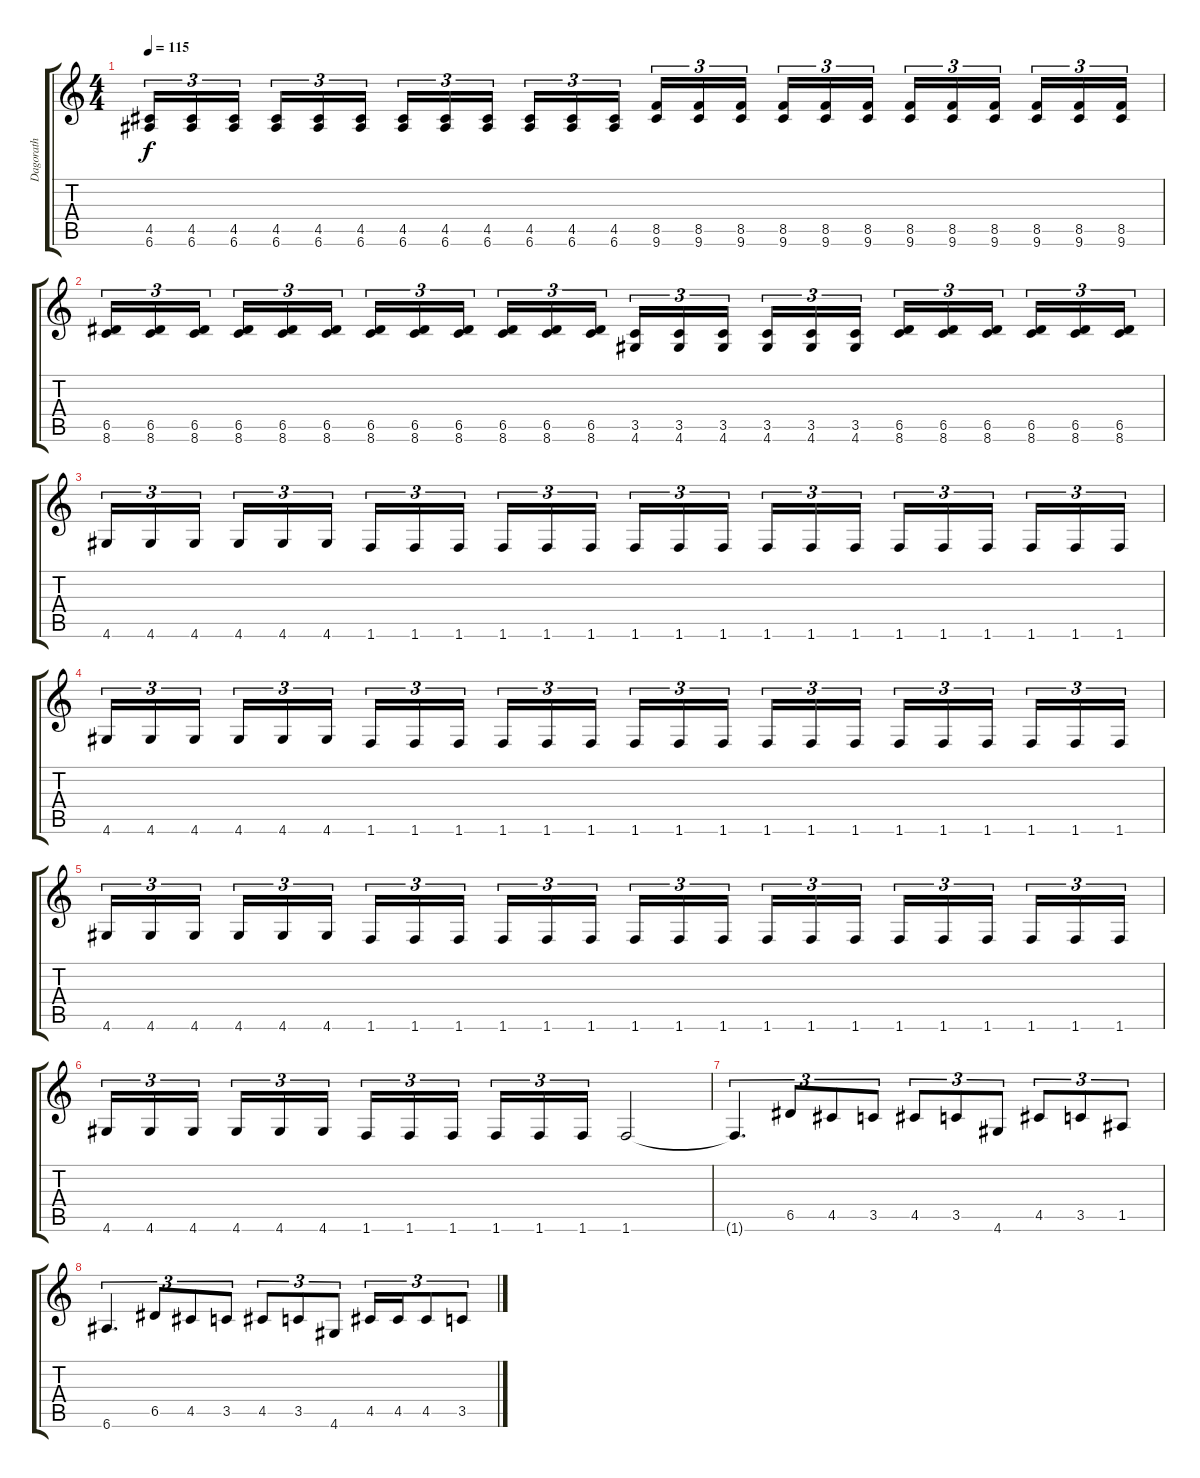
\track ("Dagorath" "Dagorath") {instrument distortionguitar}
\staff {score tabs}
\tuning (E4 B3 G3 D3 A2 E2) {hide}
\ts (4 4)
\tempo 115
\clef g2
\ks c
(4.5 6.6).16{tu (3 2) dy f} (4.5 6.6).16{tu (3 2)} (4.5 6.6).16{tu (3 2) beam splitsecondary} (4.5 6.6).16{tu (3 2)} (4.5 6.6).16{tu (3 2)} (4.5 6.6).16{tu (3 2)} (4.5 6.6).16{tu (3 2)} (4.5 6.6).16{tu (3 2)} (4.5 6.6).16{tu (3 2) beam splitsecondary} (4.5 6.6).16{tu (3 2)} (4.5 6.6).16{tu (3 2)} (4.5 6.6).16{tu (3 2)} (8.5 9.6).16{tu (3 2)} (8.5 9.6).16{tu (3 2)} (8.5 9.6).16{tu (3 2) beam splitsecondary} (8.5 9.6).16{tu (3 2)} (8.5 9.6).16{tu (3 2)} (8.5 9.6).16{tu (3 2)} (8.5 9.6).16{tu (3 2)} (8.5 9.6).16{tu (3 2)} (8.5 9.6).16{tu (3 2) beam splitsecondary} (8.5 9.6).16{tu (3 2)} (8.5 9.6).16{tu (3 2)} (8.5 9.6).16{tu (3 2)} |
(6.5 8.6).16{tu (3 2)} (6.5 8.6).16{tu (3 2)} (6.5 8.6).16{tu (3 2) beam splitsecondary} (6.5 8.6).16{tu (3 2)} (6.5 8.6).16{tu (3 2)} (6.5 8.6).16{tu (3 2)} (6.5 8.6).16{tu (3 2)} (6.5 8.6).16{tu (3 2)} (6.5 8.6).16{tu (3 2) beam splitsecondary} (6.5 8.6).16{tu (3 2)} (6.5 8.6).16{tu (3 2)} (6.5 8.6).16{tu (3 2)} (3.5 4.6).16{tu (3 2)} (3.5 4.6).16{tu (3 2)} (3.5 4.6).16{tu (3 2) beam splitsecondary} (3.5 4.6).16{tu (3 2)} (3.5 4.6).16{tu (3 2)} (3.5 4.6).16{tu (3 2)} (6.5 8.6).16{tu (3 2)} (6.5 8.6).16{tu (3 2)} (6.5 8.6).16{tu (3 2) beam splitsecondary} (6.5 8.6).16{tu (3 2)} (6.5 8.6).16{tu (3 2)} (6.5 8.6).16{tu (3 2)} |
4.6.16{tu (3 2)} 4.6.16{tu (3 2)} 4.6.16{tu (3 2) beam splitsecondary} 4.6.16{tu (3 2)} 4.6.16{tu (3 2)} 4.6.16{tu (3 2)} 1.6.16{tu (3 2)} 1.6.16{tu (3 2)} 1.6.16{tu (3 2) beam splitsecondary} 1.6.16{tu (3 2)} 1.6.16{tu (3 2)} 1.6.16{tu (3 2)} 1.6.16{tu (3 2)} 1.6.16{tu (3 2)} 1.6.16{tu (3 2) beam splitsecondary} 1.6.16{tu (3 2)} 1.6.16{tu (3 2)} 1.6.16{tu (3 2)} 1.6.16{tu (3 2)} 1.6.16{tu (3 2)} 1.6.16{tu (3 2) beam splitsecondary} 1.6.16{tu (3 2)} 1.6.16{tu (3 2)} 1.6.16{tu (3 2)} |
4.6.16{tu (3 2)} 4.6.16{tu (3 2)} 4.6.16{tu (3 2) beam splitsecondary} 4.6.16{tu (3 2)} 4.6.16{tu (3 2)} 4.6.16{tu (3 2)} 1.6.16{tu (3 2)} 1.6.16{tu (3 2)} 1.6.16{tu (3 2) beam splitsecondary} 1.6.16{tu (3 2)} 1.6.16{tu (3 2)} 1.6.16{tu (3 2)} 1.6.16{tu (3 2)} 1.6.16{tu (3 2)} 1.6.16{tu (3 2) beam splitsecondary} 1.6.16{tu (3 2)} 1.6.16{tu (3 2)} 1.6.16{tu (3 2)} 1.6.16{tu (3 2)} 1.6.16{tu (3 2)} 1.6.16{tu (3 2) beam splitsecondary} 1.6.16{tu (3 2)} 1.6.16{tu (3 2)} 1.6.16{tu (3 2)} |
4.6.16{tu (3 2)} 4.6.16{tu (3 2)} 4.6.16{tu (3 2) beam splitsecondary} 4.6.16{tu (3 2)} 4.6.16{tu (3 2)} 4.6.16{tu (3 2)} 1.6.16{tu (3 2)} 1.6.16{tu (3 2)} 1.6.16{tu (3 2) beam splitsecondary} 1.6.16{tu (3 2)} 1.6.16{tu (3 2)} 1.6.16{tu (3 2)} 1.6.16{tu (3 2)} 1.6.16{tu (3 2)} 1.6.16{tu (3 2) beam splitsecondary} 1.6.16{tu (3 2)} 1.6.16{tu (3 2)} 1.6.16{tu (3 2)} 1.6.16{tu (3 2)} 1.6.16{tu (3 2)} 1.6.16{tu (3 2) beam splitsecondary} 1.6.16{tu (3 2)} 1.6.16{tu (3 2)} 1.6.16{tu (3 2)} |
4.6.16{tu (3 2)} 4.6.16{tu (3 2)} 4.6.16{tu (3 2) beam splitsecondary} 4.6.16{tu (3 2)} 4.6.16{tu (3 2)} 4.6.16{tu (3 2)} 1.6.16{tu (3 2)} 1.6.16{tu (3 2)} 1.6.16{tu (3 2) beam splitsecondary} 1.6.16{tu (3 2)} 1.6.16{tu (3 2)} 1.6.16{tu (3 2)} 1.6.2 |
1.6{t}.4{d tu (3 2)} 6.5.8{tu (3 2)} 4.5.8{tu (3 2)} 3.5.8{tu (3 2)} 4.5.8{tu (3 2)} 3.5.8{tu (3 2)} 4.6.8{tu (3 2)} 4.5.8{tu (3 2)} 3.5.8{tu (3 2)} 1.5.8{tu (3 2)} |
6.6.4{d tu (3 2)} 6.5.8{tu (3 2)} 4.5.8{tu (3 2)} 3.5.8{tu (3 2)} 4.5.8{tu (3 2)} 3.5.8{tu (3 2)} 4.6.8{tu (3 2)} 4.5.16{tu (3 2)} 4.5.16{tu (3 2)} 4.5.8{tu (3 2)} 3.5.8{tu (3 2)}
